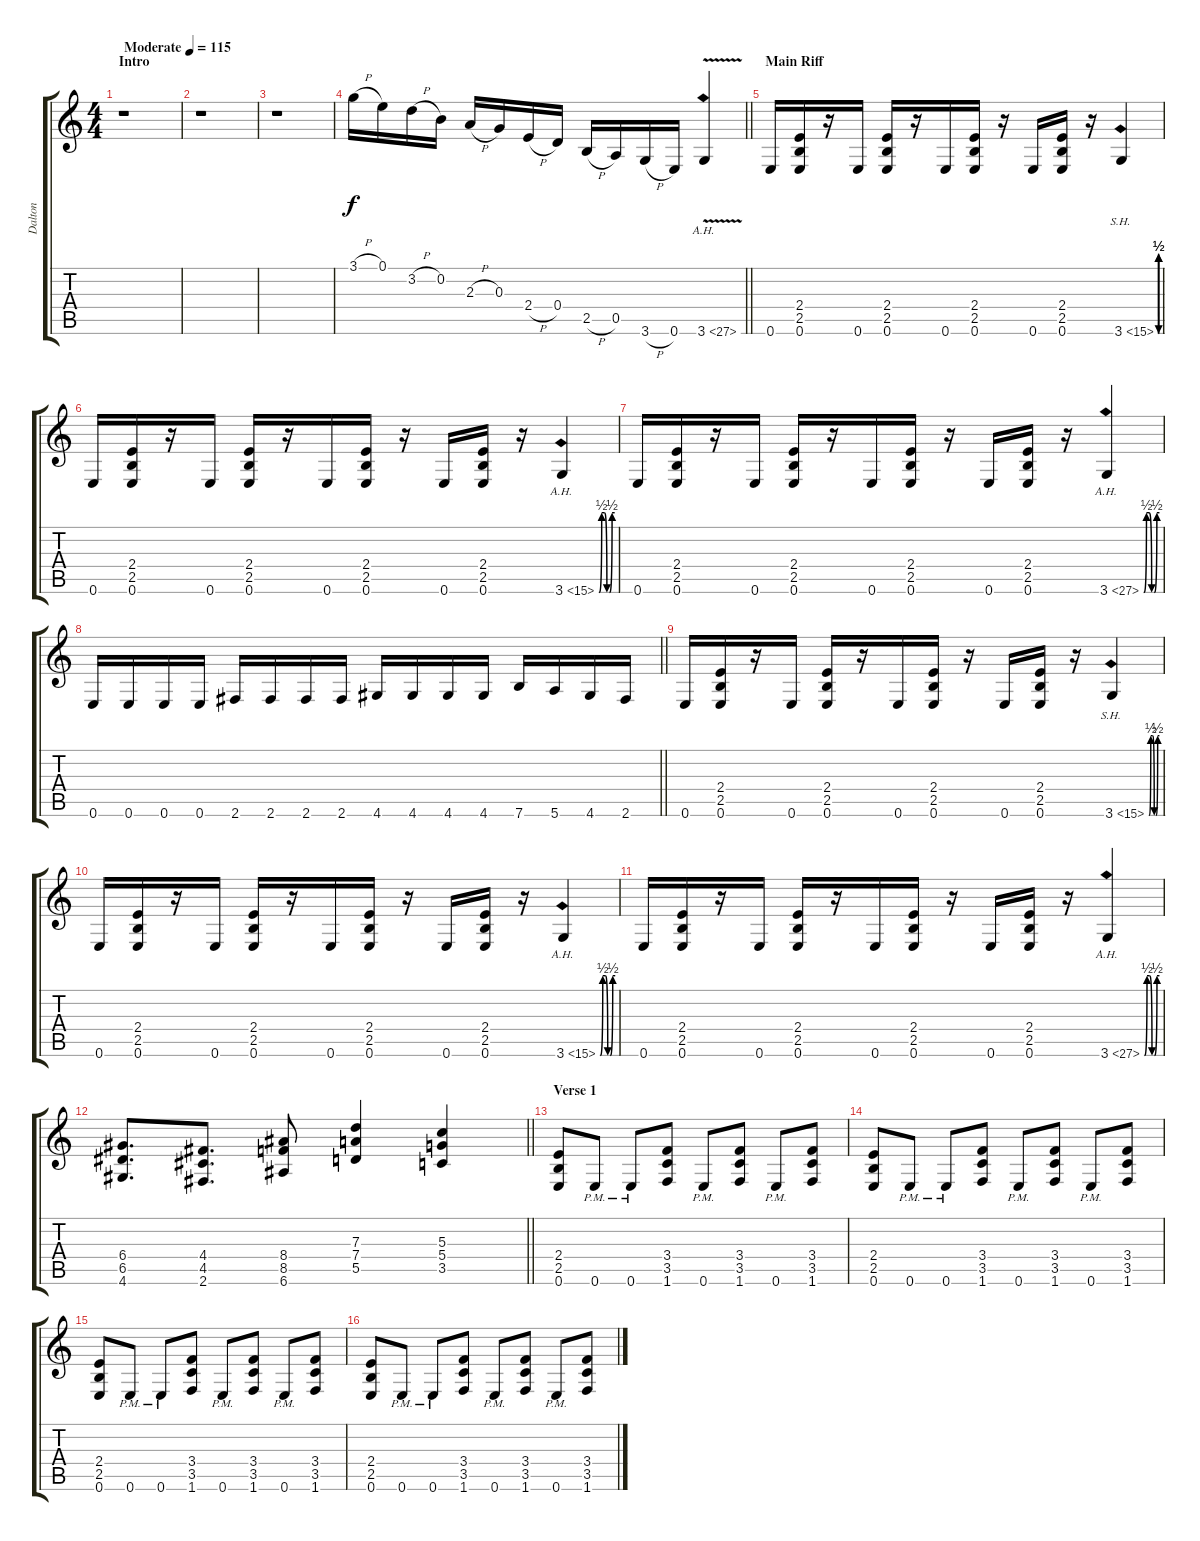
\track ("Dalton" "Dalton") {instrument overdrivenguitar}
\staff {score tabs}
\tuning (E4 B3 G3 D3 A2 E2) {hide}
\ts (4 4)
\section ("" "Intro")
\tempo (115 "Moderate")
\clef g2
\ks c
r.1{dy f instrument overdrivenguitar} |
r.1 |
r.1 |
\barLineRight lightlight
3.1{h}.16 0.1.16 3.2{h}.16 0.2.16 2.3{h}.16 0.3.16 2.4{h}.16 0.4.16 2.5{h}.16 0.5.16 3.6{h}.16 0.6.16 3.6{ah 24 v}.4 |
\section ("" "Main Riff")
0.6.16 (2.4 2.5 0.6).16 r.16 0.6.16 (2.4 2.5 0.6).16 r.16 0.6.16 (2.4 2.5 0.6).16 r.16 0.6.16 (2.4 2.5 0.6).16 r.16 3.6{be (custom 0 0 10 2 20 2 30 0 40 0 50 2 60 2) sh 12}.4 |
0.6.16 (2.4 2.5 0.6).16 r.16 0.6.16 (2.4 2.5 0.6).16 r.16 0.6.16 (2.4 2.5 0.6).16 r.16 0.6.16 (2.4 2.5 0.6).16 r.16 3.6{be (custom 0 0 10 2 20 2 30 0 40 0 50 2 60 2) ah 12}.4 |
0.6.16 (2.4 2.5 0.6).16 r.16 0.6.16 (2.4 2.5 0.6).16 r.16 0.6.16 (2.4 2.5 0.6).16 r.16 0.6.16 (2.4 2.5 0.6).16 r.16 3.6{be (custom 0 0 10 2 20 2 30 0 40 0 50 2 60 2) ah 24}.4 |
\barLineRight lightlight
0.6.16 0.6.16 0.6.16 0.6.16 2.6.16 2.6.16 2.6.16 2.6.16 4.6.16 4.6.16 4.6.16 4.6.16 7.6.16 5.6.16 4.6.16 2.6.16 |
0.6.16 (2.4 2.5 0.6).16 r.16 0.6.16 (2.4 2.5 0.6).16 r.16 0.6.16 (2.4 2.5 0.6).16 r.16 0.6.16 (2.4 2.5 0.6).16 r.16 3.6{be (custom 0 0 10 2 20 2 30 0 40 0 50 2 60 2) sh 12}.4 |
0.6.16 (2.4 2.5 0.6).16 r.16 0.6.16 (2.4 2.5 0.6).16 r.16 0.6.16 (2.4 2.5 0.6).16 r.16 0.6.16 (2.4 2.5 0.6).16 r.16 3.6{be (custom 0 0 10 2 20 2 30 0 40 0 50 2 60 2) ah 12}.4 |
0.6.16 (2.4 2.5 0.6).16 r.16 0.6.16 (2.4 2.5 0.6).16 r.16 0.6.16 (2.4 2.5 0.6).16 r.16 0.6.16 (2.4 2.5 0.6).16 r.16 3.6{be (custom 0 0 10 2 20 2 30 0 40 0 50 2 60 2) ah 24}.4 |
\barLineRight lightlight
(6.4 6.5 4.6).8{d} (4.4 4.5 2.6).8{d} (8.4 8.5 6.6).8 (7.3 7.4 5.5).4 (5.3 5.4 3.5).4 |
\section ("" "Verse 1")
(2.4 2.5 0.6).8 0.6{pm}.8 0.6{pm}.8 (3.4 3.5 1.6).8 0.6{pm}.8 (3.4 3.5 1.6).8 0.6{pm}.8 (3.4 3.5 1.6).8 |
(2.4 2.5 0.6).8 0.6{pm}.8 0.6{pm}.8 (3.4 3.5 1.6).8 0.6{pm}.8 (3.4 3.5 1.6).8 0.6{pm}.8 (3.4 3.5 1.6).8 |
(2.4 2.5 0.6).8 0.6{pm}.8 0.6{pm}.8 (3.4 3.5 1.6).8 0.6{pm}.8 (3.4 3.5 1.6).8 0.6{pm}.8 (3.4 3.5 1.6).8 |
(2.4 2.5 0.6).8 0.6{pm}.8 0.6{pm}.8 (3.4 3.5 1.6).8 0.6{pm}.8 (3.4 3.5 1.6).8 0.6{pm}.8 (3.4 3.5 1.6).8
